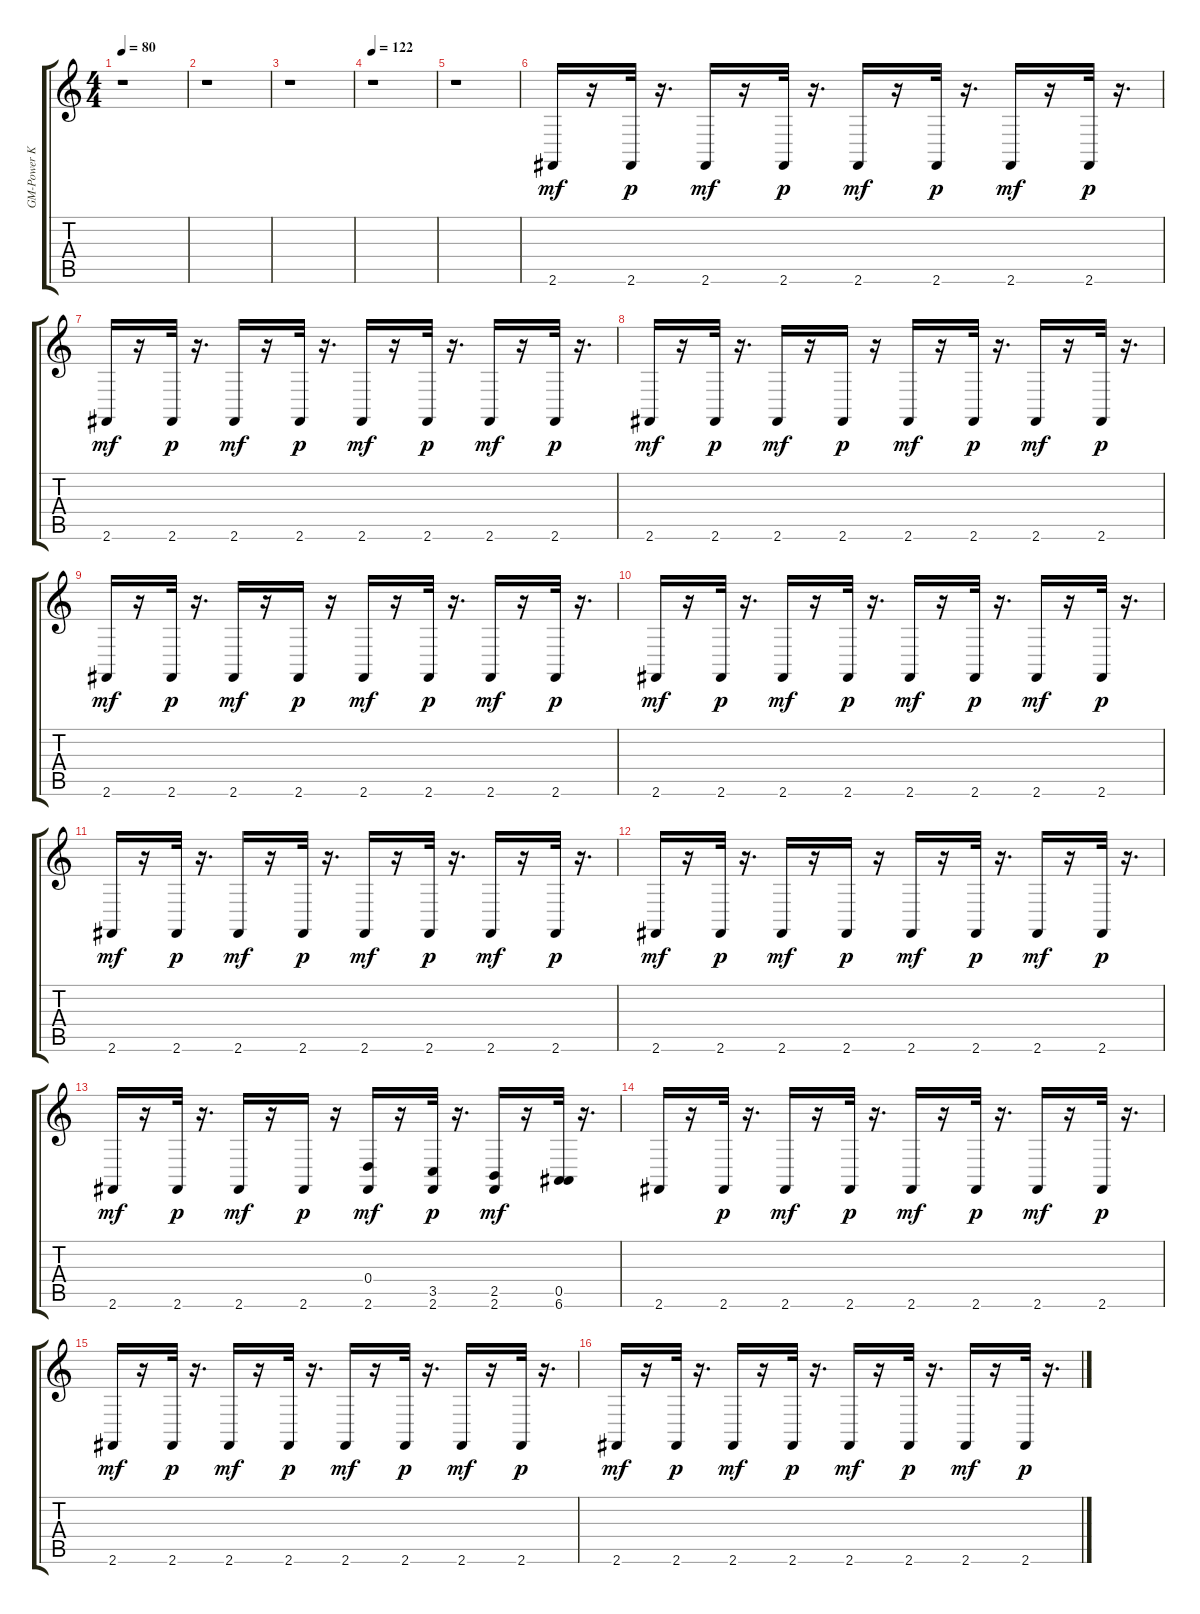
\track ("GM-Power Kit" "GM-Power K") {instrument steeldrums}
\staff {score tabs}
\tuning (E4 B3 G3 D3 A2 E2) {hide}
\ts (4 4)
\tempo 80
\clef g2
\ks c
r.1{dy mf instrument steeldrums} |
r.1 |
r.1 |
\tempo 122
r.1 |
r.1 |
2.6.16 r.16 2.6.32{dy p} r.16{d} 2.6.16{dy mf} r.16 2.6.32{dy p} r.16{d} 2.6.16{dy mf} r.16 2.6.32{dy p} r.16{d} 2.6.16{dy mf} r.16 2.6.32{dy p} r.16{d} |
2.6.16{dy mf} r.16 2.6.32{dy p} r.16{d} 2.6.16{dy mf} r.16 2.6.32{dy p} r.16{d} 2.6.16{dy mf} r.16 2.6.32{dy p} r.16{d} 2.6.16{dy mf} r.16 2.6.32{dy p} r.16{d} |
2.6.16{dy mf} r.16 2.6.32{dy p} r.16{d} 2.6.16{dy mf} r.16 2.6.16{dy p} r.16 2.6.16{dy mf} r.16 2.6.32{dy p} r.16{d} 2.6.16{dy mf} r.16 2.6.32{dy p} r.16{d} |
2.6.16{dy mf} r.16 2.6.32{dy p} r.16{d} 2.6.16{dy mf} r.16 2.6.16{dy p} r.16 2.6.16{dy mf} r.16 2.6.32{dy p} r.16{d} 2.6.16{dy mf} r.16 2.6.32{dy p} r.16{d} |
2.6.16{dy mf} r.16 2.6.32{dy p} r.16{d} 2.6.16{dy mf} r.16 2.6.32{dy p} r.16{d} 2.6.16{dy mf} r.16 2.6.32{dy p} r.16{d} 2.6.16{dy mf} r.16 2.6.32{dy p} r.16{d} |
2.6.16{dy mf} r.16 2.6.32{dy p} r.16{d} 2.6.16{dy mf} r.16 2.6.32{dy p} r.16{d} 2.6.16{dy mf} r.16 2.6.32{dy p} r.16{d} 2.6.16{dy mf} r.16 2.6.32{dy p} r.16{d} |
2.6.16{dy mf} r.16 2.6.32{dy p} r.16{d} 2.6.16{dy mf} r.16 2.6.16{dy p} r.16 2.6.16{dy mf} r.16 2.6.32{dy p} r.16{d} 2.6.16{dy mf} r.16 2.6.32{dy p} r.16{d} |
2.6.16{dy mf} r.16 2.6.32{dy p} r.16{d} 2.6.16{dy mf} r.16 2.6.16{dy p} r.16 (0.4 2.6).16{dy mf} r.16 (3.5 2.6).32{dy p} r.16{d} (2.5 2.6).16{dy mf} r.16 (0.5 6.6).32 r.16{d} |
2.6.16 r.16 2.6.32{dy p} r.16{d} 2.6.16{dy mf} r.16 2.6.32{dy p} r.16{d} 2.6.16{dy mf} r.16 2.6.32{dy p} r.16{d} 2.6.16{dy mf} r.16 2.6.32{dy p} r.16{d} |
2.6.16{dy mf} r.16 2.6.32{dy p} r.16{d} 2.6.16{dy mf} r.16 2.6.32{dy p} r.16{d} 2.6.16{dy mf} r.16 2.6.32{dy p} r.16{d} 2.6.16{dy mf} r.16 2.6.32{dy p} r.16{d} |
2.6.16{dy mf} r.16 2.6.32{dy p} r.16{d} 2.6.16{dy mf} r.16 2.6.32{dy p} r.16{d} 2.6.16{dy mf} r.16 2.6.32{dy p} r.16{d} 2.6.16{dy mf} r.16 2.6.32{dy p} r.16{d}
